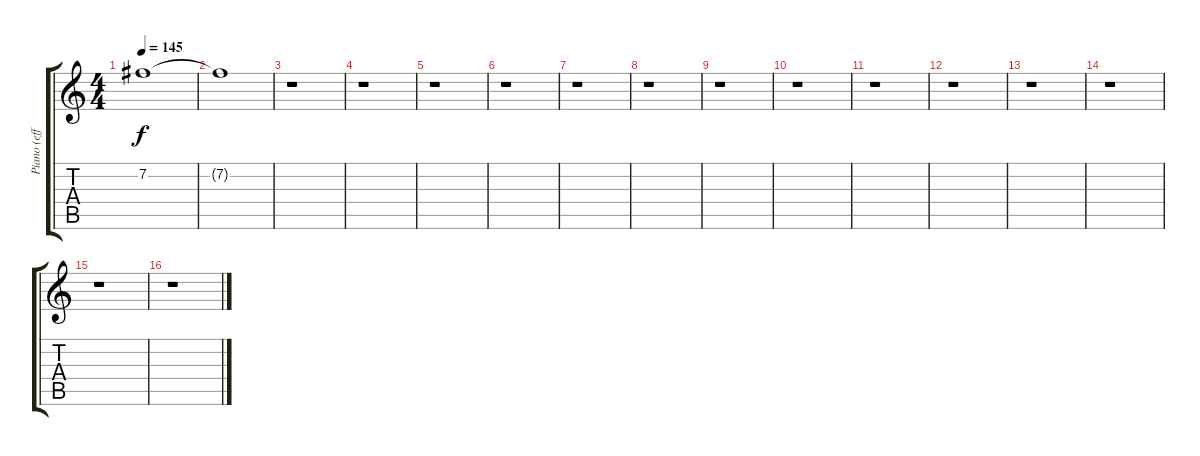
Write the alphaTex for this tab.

\track ("Piano (effet)" "Piano (eff") {instrument drawbarorgan}
\staff {score tabs}
\tuning (E5 B4 G4 D4 A3 E3) {hide}
\ts (4 4)
\tempo 145
\clef g2
\ks c
7.2{t}.1{dy f} |
7.2{t}.1 |
r.1 |
r.1 |
r.1 |
r.1 |
r.1 |
r.1 |
r.1 |
r.1 |
r.1 |
r.1 |
r.1 |
r.1 |
r.1 |
r.1
